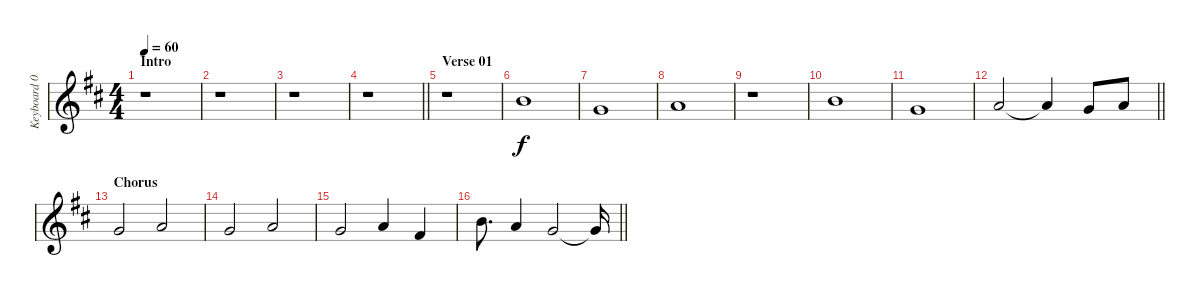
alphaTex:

\track ("Keyboard 02" "Keyboard 0") {instrument viola}
\staff {score}
\tuning (E4 B3 G3 D3 A2 E2) {hide}
\ts (4 4)
\section ("" "Intro")
\tempo 60
\clef g2
\ks d
r.1{dy f instrument viola} |
r.1 |
r.1 |
\barLineRight lightlight
r.1 |
\section ("" "Verse 01")
r.1 |
12.2.1 |
12.3.1 |
14.3.1 |
r.1 |
12.2.1 |
12.3.1 |
\barLineRight lightlight
14.3.2 14.3{t}.4 12.3.8 14.3.8 |
\section ("" "Chorus")
12.3.2 14.3.2 |
12.3.2 14.3.2 |
12.3.2 14.3.4 16.4.4 |
\barLineRight lightlight
16.3.8{d} 14.3.4 12.3.2 12.3{t}.16
